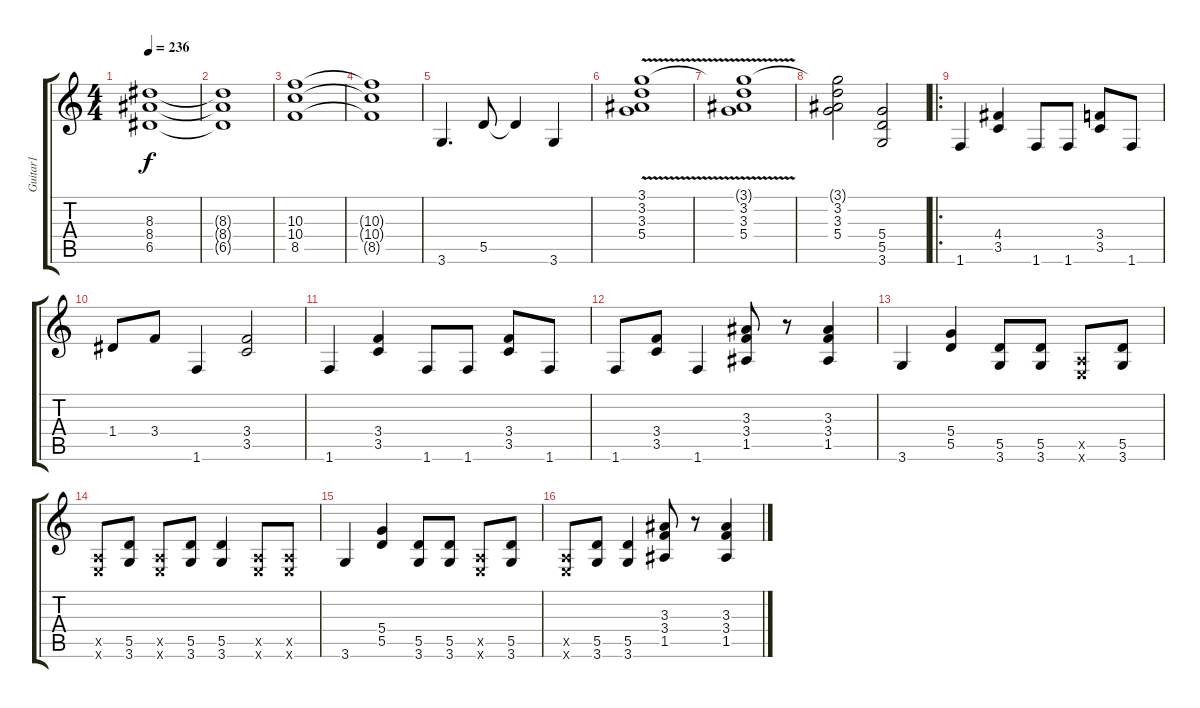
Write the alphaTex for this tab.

\track ("Guitar1" "Guitar1") {instrument distortionguitar}
\staff {score tabs}
\tuning (E4 B3 G3 D3 A2 E2) {hide}
\ts (4 4)
\tempo 236
\clef g2
\ks c
(8.3 8.4 6.5).1{dy f} |
(8.3{t} 8.4{t} 6.5{t}).1 |
(10.3 10.4 8.5).1 |
(10.3{t} 10.4{t} 8.5{t}).1 |
3.6.4{d} 5.5.8 5.5{t}.4 3.6.4 |
(3.1{v} 3.2 3.3 5.4).1 |
(3.1{t} 3.2 3.3 5.4).1 |
(3.1{t} 3.2 3.3 5.4).2 (5.4 5.5 3.6).2 |
\ro
1.6.4 (4.4 3.5).4 1.6.8 1.6.8 (3.4 3.5).8 1.6.8 |
1.4.8 3.4.8 1.6.4 (3.4 3.5).2 |
1.6.4 (3.4 3.5).4 1.6.8 1.6.8 (3.4 3.5).8 1.6.8 |
1.6.8 (3.4 3.5).8 1.6.4 (3.3 3.4 1.5).8 r.8 (3.3 3.4 1.5).4 |
3.6.4 (5.4 5.5).4 (5.5 3.6).8 (5.5 3.6).8 (0.5{x} 0.6{x}).8 (5.5 3.6).8 |
(0.5{x} 0.6{x}).8 (5.5 3.6).8 (0.5{x} 0.6{x}).8 (5.5 3.6).8 (5.5 3.6).4 (0.5{x} 0.6{x}).8 (0.5{x} 0.6{x}).8 |
3.6.4 (5.4 5.5).4 (5.5 3.6).8 (5.5 3.6).8 (0.5{x} 0.6{x}).8 (5.5 3.6).8 |
(0.5{x} 0.6{x}).8 (5.5 3.6).8 (5.5 3.6).4 (3.3 3.4 1.5).8 r.8 (3.3 3.4 1.5).4
